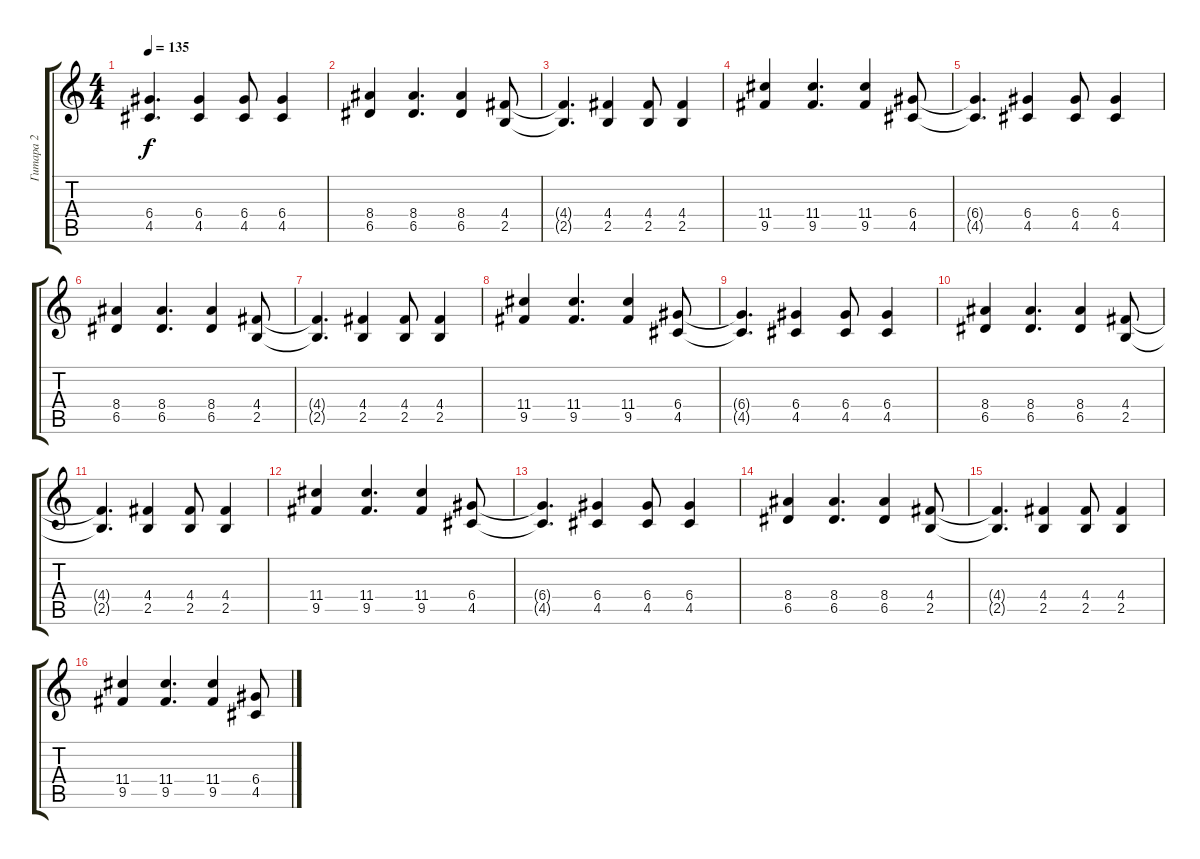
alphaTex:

\track ("Гитара 2" "Гитара 2") {instrument distortionguitar}
\staff {score tabs}
\tuning (E4 B3 G3 D3 A2 E2) {hide}
\ts (4 4)
\tempo 135
\clef g2
\ks c
(6.4{t} 4.5{t}).4{d dy f} (6.4 4.5).4 (6.4 4.5).8 (6.4 4.5).4 |
(8.4 6.5).4 (8.4 6.5).4{d} (8.4 6.5).4 (4.4 2.5).8 |
(4.4{t} 2.5{t}).4{d} (4.4 2.5).4 (4.4 2.5).8 (4.4 2.5).4 |
(11.4 9.5).4 (11.4 9.5).4{d} (11.4 9.5).4 (6.4 4.5).8 |
(6.4{t} 4.5{t}).4{d} (6.4 4.5).4 (6.4 4.5).8 (6.4 4.5).4 |
(8.4 6.5).4 (8.4 6.5).4{d} (8.4 6.5).4 (4.4 2.5).8 |
(4.4{t} 2.5{t}).4{d} (4.4 2.5).4 (4.4 2.5).8 (4.4 2.5).4 |
(11.4 9.5).4 (11.4 9.5).4{d} (11.4 9.5).4 (6.4 4.5).8 |
(6.4{t} 4.5{t}).4{d} (6.4 4.5).4 (6.4 4.5).8 (6.4 4.5).4 |
(8.4 6.5).4 (8.4 6.5).4{d} (8.4 6.5).4 (4.4 2.5).8 |
(4.4{t} 2.5{t}).4{d} (4.4 2.5).4 (4.4 2.5).8 (4.4 2.5).4 |
(11.4 9.5).4 (11.4 9.5).4{d} (11.4 9.5).4 (6.4 4.5).8 |
(6.4{t} 4.5{t}).4{d} (6.4 4.5).4 (6.4 4.5).8 (6.4 4.5).4 |
(8.4 6.5).4 (8.4 6.5).4{d} (8.4 6.5).4 (4.4 2.5).8 |
(4.4{t} 2.5{t}).4{d} (4.4 2.5).4 (4.4 2.5).8 (4.4 2.5).4 |
(11.4 9.5).4 (11.4 9.5).4{d} (11.4 9.5).4 (6.4 4.5).8
